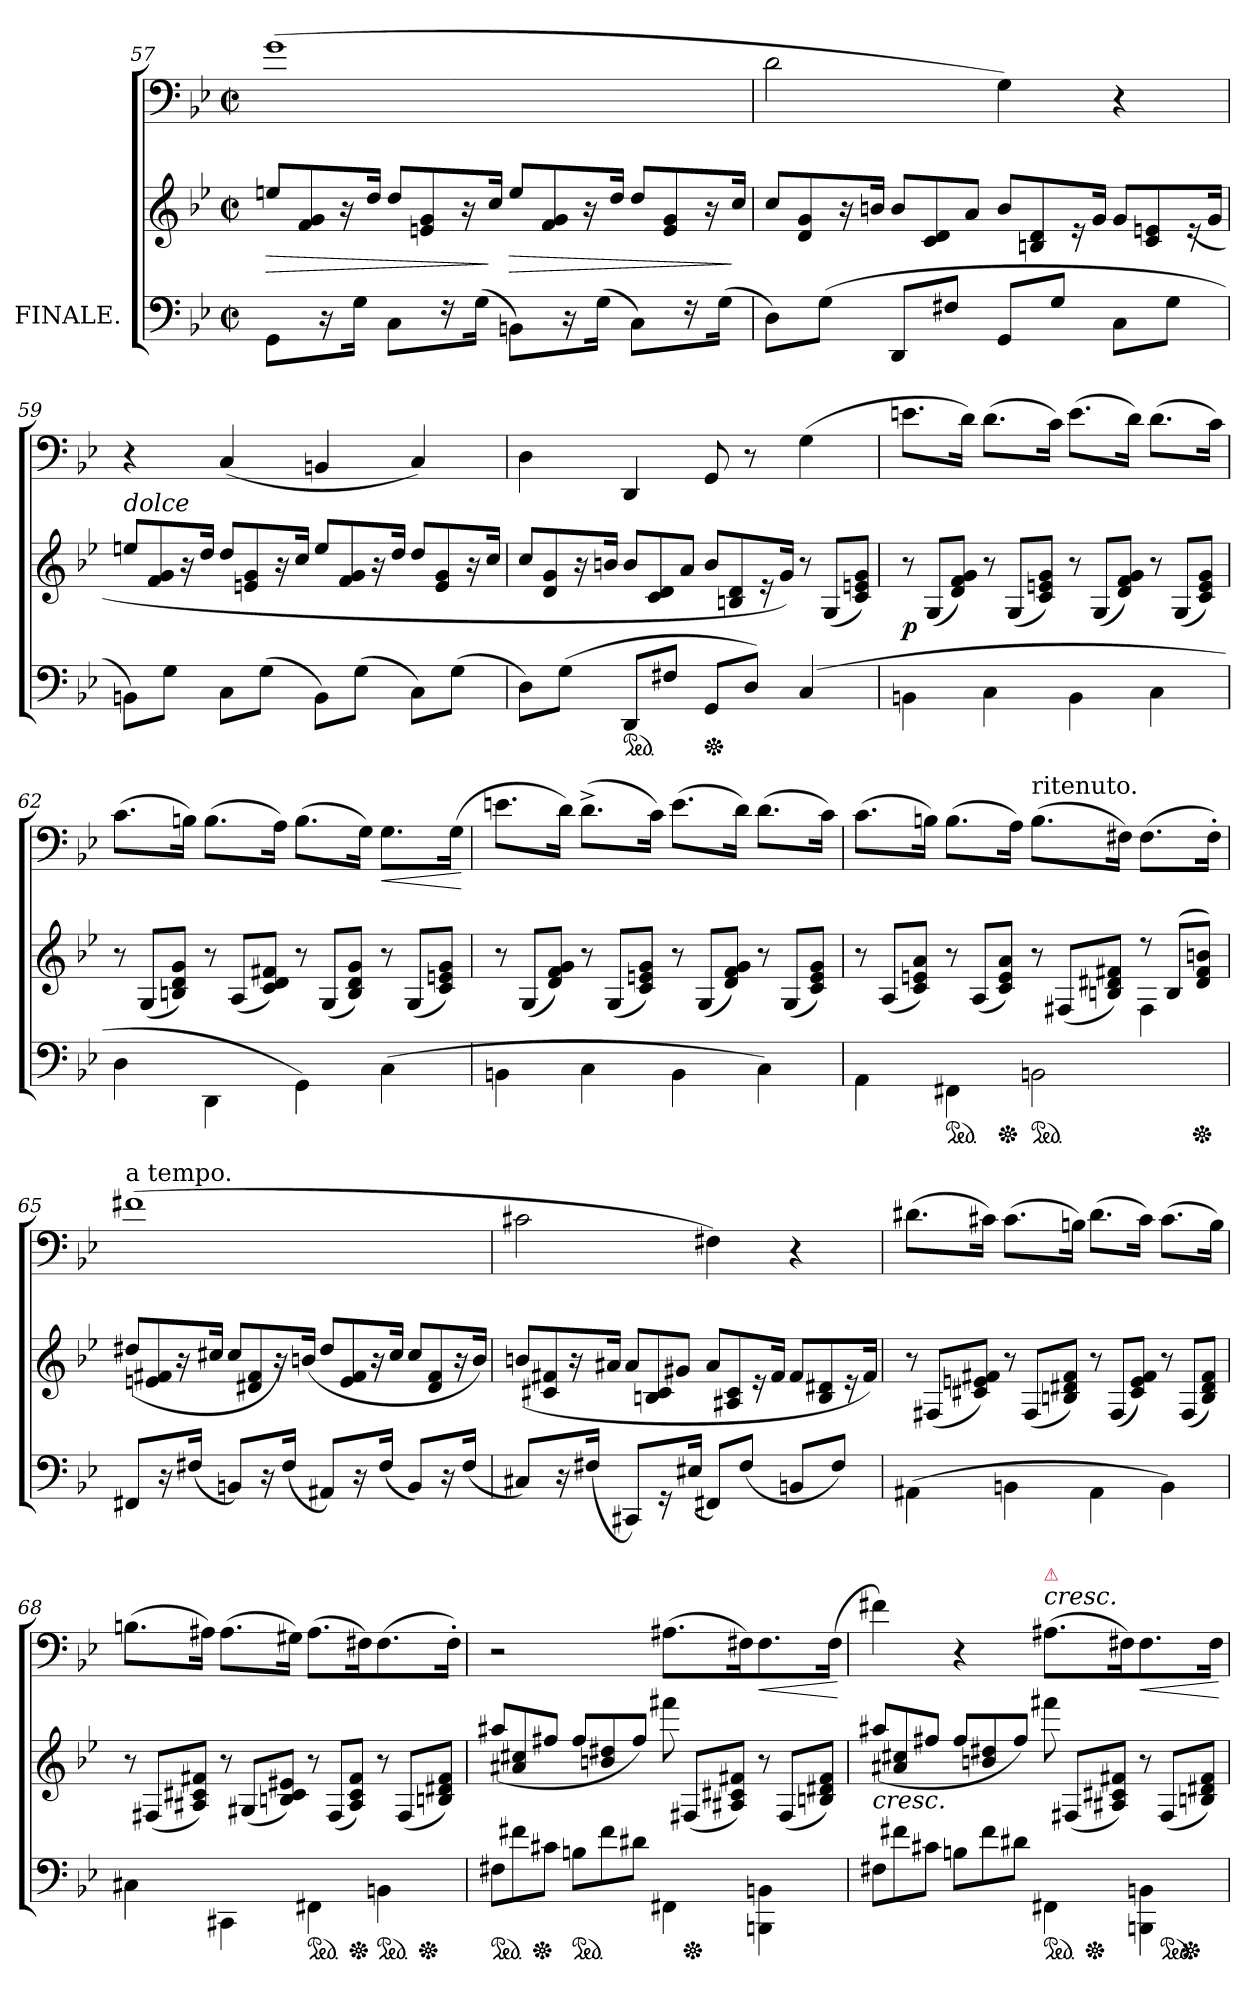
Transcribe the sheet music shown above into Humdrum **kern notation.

**kern	**kern	**dynam	**kern	**dynam
*part2	*part2	*part2	*part1	*part1
*staff3	*staff2	*staff2/3	*staff1	*staff1
*I"FINALE.	*	*	*	*
*clefF4	*clefG2	*	*clefF4	*
*k[b-e-]	*k[b-e-]	*	*k[b-e-]	*
*M2/2	*M2/2	*	*M2/2	*
*met(c|)	*met(c|)	*	*met(c|)	*
*	*Xtuplet	*	*	*
=57	=57	=57	=57	=57
8GG\L	12een/L	>	(>1g!	.
.	12f 12g	.	.	.
16r	.	.	.	.
.	24r	.	.	.
16GJk	.	.	.	.
.	24ddJk	.	.	.
8CL	12dd/L	.	.	.
.	12en 12g	.	.	.
16r	.	.	.	.
.	24r	.	.	.
(>16GJk	.	.	.	.
.	24ccJk	]	.	.
8BBnL)	12ee/L	>	.	.
.	12f 12g	.	.	.
16r	.	.	.	.
.	24r	.	.	.
(>16GJk	.	.	.	.
.	24ddJk	.	.	.
8CL)	12dd/L	.	.	.
.	12e 12g	.	.	.
16r	.	.	.	.
.	24r	.	.	.
(>16GJk	.	.	.	.
.	24ccJk	]	.	.
=58	=58	=58	=58	=58
8DL)	12ccL	.	2d!	.
.	12d 12g	.	.	.
(>8GJ	.	.	.	.
.	24r	.	.	.
.	24bnJk	.	.	.
8DDL	12bL	.	.	.
.	12c 12d	.	.	.
8F#XJ	.	.	.	.
.	12aJ	.	.	.
8GGL	12bL	.	4G!)	.
.	12Bn 12d	.	.	.
8GJ	.	.	.	.
.	24r	.	.	.
.	24gJk	.	.	.
8CL	12gL	.	4r	.
.	12c 12en	.	.	.
8GJ	.	.	.	.
.	(>24r	.	.	.
.	24gJk	.	.	.
=59	=59	=59	=59	=59
!	!LO:TX:a:i:t=dolce	!	!	!
8BBnL)	12een/L	.	4r	.
.	12f 12g	.	.	.
8GJ	.	.	.	.
.	24r	.	.	.
.	24ddJk	.	.	.
8CL	12dd/L	.	(<4C!	.
.	12en 12g	.	.	.
(>8GJ	.	.	.	.
.	24r	.	.	.
.	24ccJk	.	.	.
8BBL)	12ee/L	.	4BBn!	.
.	12f 12g	.	.	.
(>8GJ	.	.	.	.
.	24r	.	.	.
.	24ddJk	.	.	.
8CL)	12dd/L	.	4C!)	.
.	12e 12g	.	.	.
(>8GJ	.	.	.	.
.	24r	.	.	.
.	24ccJk	.	.	.
=60	=60	=60	=60	=60
8DL)	12ccL	.	4D!	.
.	12d 12g	.	.	.
(>8GJ	.	.	.	.
.	24r	.	.	.
.	24bnJk	.	.	.
*ped	*	*	*	*
8DDL	12bL	.	4DD!	.
.	12c 12d	.	.	.
8F#XJ	.	.	.	.
.	12aJ	.	.	.
*Xped	*	*	*	*
8GGL	12bL	.	8GG!	.
.	12Bn 12d	.	.	.
8DJ)	.	.	8r	.
.	24r	.	.	.
.	24gJk)	.	.	.
(<4C	12r	.	(>4G!	.
.	(>12GL	.	.	.
.	12c 12en 12gJ)	.	.	.
=61	=61	=61	=61	=61
4BBn\	12r	p	8.en!\L	.
.	(>12G/L	.	.	.
.	12d 12f 12gJ)	.	.	.
.	.	.	16d!Jk)	.
4C\	12r	.	(>8.d!\L	.
.	(>12G/L	.	.	.
.	12c 12en 12gJ)	.	.	.
.	.	.	16c!Jk)	.
4BB\	12r	.	(>8.e!\L	.
.	(>12G/L	.	.	.
.	12d 12f 12gJ)	.	.	.
.	.	.	16d!Jk)	.
4C\	12r	.	(>8.d!\L	.
.	(>12G/L	.	.	.
.	12c 12e 12gJ)	.	.	.
.	.	.	16c!Jk)	.
=62	=62	=62	=62	=62
4D	12r	.	(>8.c!\L	.
.	(>12G/L	.	.	.
.	12Bn 12d 12gJ)	.	.	.
.	.	.	16Bn!Jk)	.
4DD\	12r	.	(>8.B!\L	.
.	(>12A/L	.	.	.
.	12c 12d 12f#XJ)	.	.	.
.	.	.	16A!Jk)	.
4GG\)	12r	.	(>8.B!\L	.
.	(>12G/L	.	.	.
.	12B 12d 12gJ)	.	.	.
.	.	.	16G!Jk)	.
!	!	!	!	!LO:HP:b
(<4C\	12r	.	8.G!\L	<
.	(>12G/L	.	.	.
.	12c 12en 12gJ)	.	.	.
.	.	.	(>16G!Jk	.
.	.	.	.	[
=63	=63	=63	=63	=63
4BBn\	12r	.	8.en!\L	.
.	(>12G/L	.	.	.
.	12d 12f 12gJ)	.	.	.
.	.	.	16d!Jk)	.
4C\	12r	.	(>8.d^<!\L	.
.	(>12G/L	.	.	.
.	12c 12en 12gJ)	.	.	.
.	.	.	16c!Jk)	.
4BB\	12r	.	(>8.e!\L	.
.	(>12G/L	.	.	.
.	12d 12f 12gJ)	.	.	.
.	.	.	16d!Jk)	.
4C\)	12r	.	(>8.d!\L	.
.	(>12G/L	.	.	.
.	12c 12e 12gJ)	.	.	.
.	.	.	16c!Jk)	.
=64	=64	=64	=64	=64
*	*^	*	*	*
4AA\	12r	2.ryy	.	(8.c!\L	.
.	(>12A/L	.	.	.	.
.	12c 12en 12aJ)	.	.	.	.
.	.	.	.	16Bn!Jk)	.
*ped	*	*	*	*	*
4FF#X\	12r	.	.	(8.B!\L	.
.	(>12A/L	.	.	.	.
*Xped	*	*	*	*	*
.	12c 12e 12aJ)	.	.	.	.
.	.	.	.	16A!Jk)	.
!	!	!	!	!LO:TX:a:t=ritenuto.	!
*ped	*	*	*	*	*
2BBn\	12r	.	.	(8.B!\L	.
.	(>12F#XL	.	.	.	.
.	12Bn 12d#X 12f#XJ)	.	.	.	.
.	.	.	.	16F#X!Jk)	.
.	12r	4F#\	.	(8.F#!\L	.
.	(>12BL	.	.	.	.
*Xped	*	*	*	*	*
.	12d# 12f# 12bnJ)	.	.	.	.
.	.	.	.	16F#'!Jk)	.
*	*v	*v	*	*	*
=65	=65	=65	=65	=65
!	!	!	!LO:TX:a:t=a tempo.	!
8FF#XL	(>12dd#XL	.	(>1f#X!	.
.	12en 12f#X	.	.	.
16r	.	.	.	.
.	24r	.	.	.
(<16F#XJk	.	.	.	.
.	24cc#XJk	.	.	.
8BBn/L)	12cc#L	.	.	.
.	12d#X 12f#	.	.	.
16r	.	.	.	.
.	24r)	.	.	.
(<16F#Jk	.	.	.	.
.	(>24bnJk	.	.	.
8AA#XL)	12dd#L	.	.	.
.	12e 12f#	.	.	.
16r	.	.	.	.
.	24r	.	.	.
(<16F#Jk	.	.	.	.
.	24cc#Jk	.	.	.
8BB/L)	12cc#L	.	.	.
.	12d# 12f#	.	.	.
16r	.	.	.	.
.	24r	.	.	.
(<16F#Jk	.	.	.	.
.	24bJk)	.	.	.
=66	=66	=66	=66	=66
8C#X/L)	(>12bnL	.	2c#X!	.
.	12c#X 12f#X	.	.	.
16r	.	.	.	.
.	24r	.	.	.
(<16F#XJk	.	.	.	.
.	24a#XJk	.	.	.
8CC#XL)	12a#L	.	.	.
.	12Bn 12c#	.	.	.
16r	.	.	.	.
.	12g#XJ	.	.	.
(<16E#XJk	.	.	.	.
8FF#XL)	12a#L	.	4F#X!)	.
.	12A#X 12c#	.	.	.
(<8F#J	.	.	.	.
.	24r	.	.	.
.	24f#Jk	.	.	.
8BBn/L	12f#L	.	4r	.
.	12B 12d#X	.	.	.
8F#J)	.	.	.	.
.	24r	.	.	.
.	24f#Jk)	.	.	.
=67	=67	=67	=67	=67
(<4AA#X\	12r	.	(>8.d#X!\L	.
.	(>12F#XL	.	.	.
.	12c#X 12en 12f#XJ)	.	.	.
.	.	.	16c#X!Jk)	.
4BBn\	12r	.	(>8.c#!\L	.
.	(>12F#/L	.	.	.
.	12Bn 12d#X 12f#J)	.	.	.
.	.	.	16Bn!Jk)	.
4AA#\	12r	.	(>8.d#!\L	.
.	(>12F#/L	.	.	.
.	12c# 12e 12f#J)	.	.	.
.	.	.	16c#!Jk)	.
4BB\)	12r	.	(>8.c#!\L	.
.	(>12F#/L	.	.	.
.	12B 12d# 12f#J)	.	.	.
.	.	.	16B!Jk)	.
=68	=68	=68	=68	=68
4C#X\	12r	.	(>8.Bn!\L	.
.	(>12F#XL	.	.	.
.	12A#X 12c#X 12f#XJ)	.	.	.
.	.	.	16A#X!Jk)	.
4CC#X\	12r	.	(>8.A#!\L	.
.	(>12G#XL	.	.	.
.	12Bn/ 12c#/ 12e#X/J)	.	.	.
.	.	.	16G#X!Jk)	.
*ped	*	*	*	*
4FF#X\	12r	.	(>8.A#!\L	.
.	(>12F#/L	.	.	.
*Xped	*	*	*	*
.	12A#/ 12c#/ 12f#/J)	.	.	.
.	.	.	16F#X!K)	.
*ped	*	*	*	*
4BBn\	12r	.	(>8.F#!	.
.	(>12F#/L	.	.	.
*Xped	*	*	*	*
.	12Bn 12d#X 12f#J)	.	.	.
.	.	.	16F#'>!Jk)	.
=69	=69	=69	=69	=69
*Xtuplet	*	*	*	*
*ped	*	*	*	*
12F#XL	(>12aa#X/L	.	2r	.
12f#X	12a#X 12cc#X	.	.	.
*Xped	*	*	*	*
12c#XJ	12ff#XJ	.	.	.
*ped	*	*	*	*
12BnL	12ff#/L	.	.	.
12f#\	12bn/ 12dd#X/	.	.	.
12d#XJ	12ff#J)	.	.	.
4FF#X\	12fff#X	.	(>8.A#X!\L	.
*Xped	*	*	*	*
.	(>12F#XL	.	.	.
.	12A#X 12c#X 12f#XJ)	.	.	.
.	.	.	16F#X!K)	.
!	!	!	!	!LO:HP:b
4BBBn\ 4BBn\	12r	.	8.F#!	<
.	(>12F#/L	.	.	.
.	12Bn 12d#X 12f#J)	.	.	.
.	.	.	(>16F#!Jk	.
.	.	.	.	[
=70	=70	=70	=70	=70
!	!LO:TX:c:i:t=cresc.	!	!	!
12F#XL	(>12aa#X/L	.	4f#X!)	.
12f#X	12a#X 12cc#X	.	.	.
12c#XJ	12ff#XJ	.	.	.
12BnL	12ff#/L	.	4r	.
12f#\	12bn/ 12dd#X/	.	.	.
12d#XJ	12ff#J)	.	.	.
!	!	!	!LO:TX:a:i:t=cresc.	!
!	!	!	!LO:TX:a:color=crimson:t=⚠	!
*ped	*	*	*	*
4FF#X\	12fff#X	.	(>8.A#X!\L	.
.	(>12F#XL	.	.	.
*Xped	*	*	*	*
.	12A#X 12c#X 12f#XJ)	.	.	.
.	.	.	16F#X!K)	.
!	!	!	!	!LO:HP:b
4BBBn\ 4BBn\	12r	.	8.F#!	<
*ped	*	*	*	*
.	(>12F#/L	.	.	.
*Xped	*	*	*	*
.	12Bn 12d#X 12f#J)	.	.	.
.	.	.	16F#!Jk	.
.	.	.	.	[
=	=	=	=	=
*-	*-	*-	*-	*-
